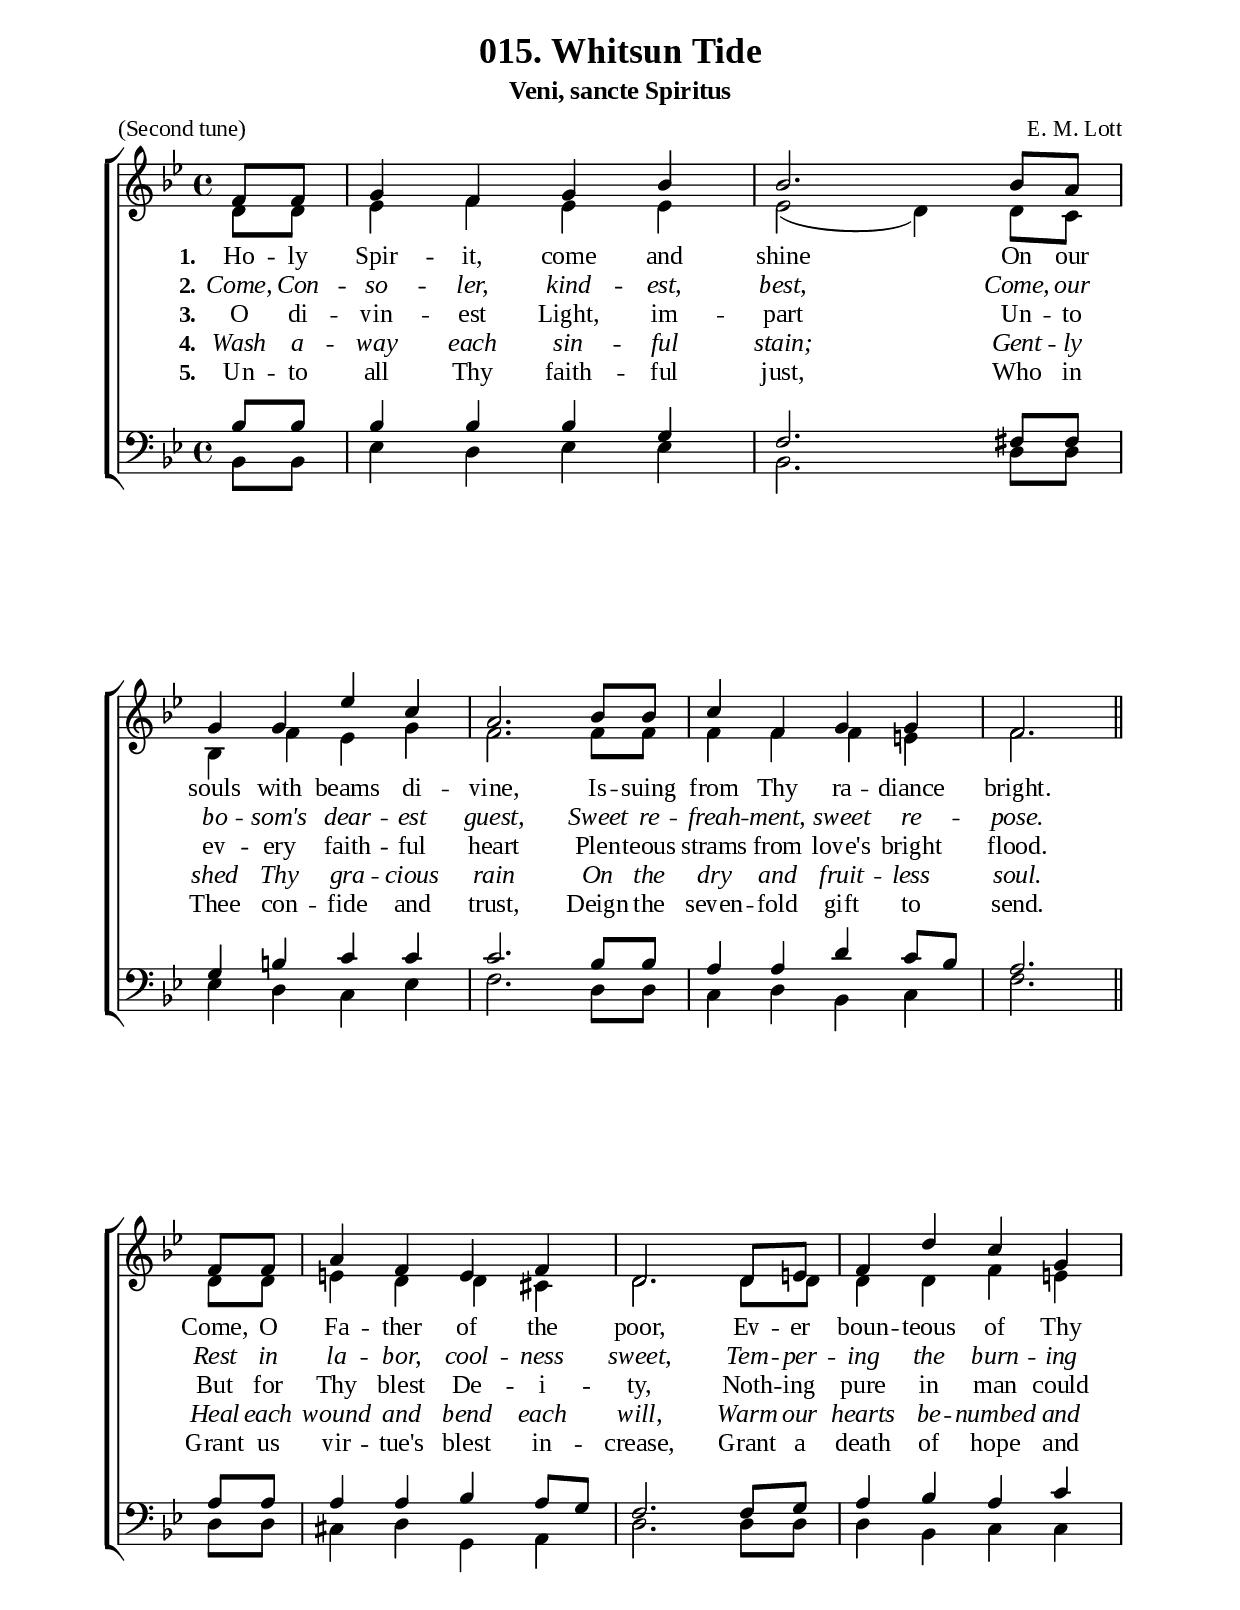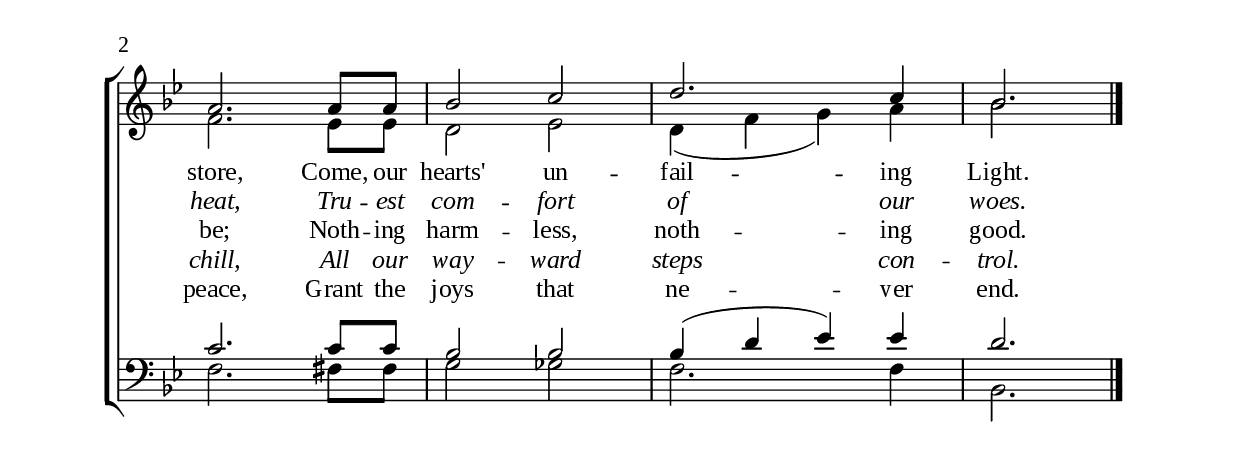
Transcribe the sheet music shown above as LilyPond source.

%%%%%%%%%%%%%%%%%%%%%%%%%%%%%
% CONTENTS OF THIS DOCUMENT
% 1. Common settings
% 2. Soprano verse music
% 3. Alto verse music
% 4. Tenor verse music
% 5. Basso verse music
% 6. Verse lyrics
% 7. Layout
%%%%%%%%%%%%%%%%%%%%%%%%%%%%%

%%%%%%%%%%%%%%%%%%%%%%%%%%%%%
% 1. Common settings
%%%%%%%%%%%%%%%%%%%%%%%%%%%%%
\version "2.18.2"

\header {
  title = "015. Whitsun Tide"
  subtitle = "Veni, sancte Spiritus"
  poet = "(Second tune)"
  composer = "E. M. Lott"
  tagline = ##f
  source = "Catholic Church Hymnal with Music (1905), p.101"
  %site = ""
}

globalSettings= {
  \key bes \major
  \time 4/4
  %\override Score.BarNumber.break-visibility = ##(#t #t #t)
  \override Score.BarNumber.break-visibility = ##(#f #f #f)
}

verseSettings = {
  \phrasingSlurDashed
}

\paper {
  #(set-paper-size "a4")
  top-margin = 15\mm
  bottom-margin = 15\mm
  left-margin = 20\mm
  right-margin = 20\mm
  indent = #0
  #(define fonts
	 (make-pango-font-tree "Liberation Serif"
	 		       "Liberation Serif"
			       "Liberation Serif"
			       (/ 20 20)))
}

printItalic = \with {
  \override LyricText.font-shape = #'italic
}

%%%%%%%%%%%%%%%%%%%%%%%%%%%%%
% 2. Soprano verse music
%%%%%%%%%%%%%%%%%%%%%%%%%%%%%
musicVerseSoprano = \relative c' {
\partial 4 f8 f |
  g4 f g bes |
  bes2. bes8 a \break \bar "|"
  g4 g ees' c |
  a2. bes8 bes |
  c4 f, g g |
  f2. \break \bar "||" f8 f |
  a4 f e f |
  d2. d8 e |
  f4 d' c g \break \bar "|"
  a2. a8 a |
  bes2 c |
  d2. c4 |
  bes2. \bar "|."
}

%%%%%%%%%%%%%%%%%%%%%%%%%%%%%
% 3. Alto verse music
%%%%%%%%%%%%%%%%%%%%%%%%%%%%%
musicVerseAlto = \relative c' {
\partial 4 d8 d |
  ees4 f ees ees |
  ees2 (d4) d8 c |
  bes4 f' ees g |
  f2. f8 f |
  f4 f f e |
  f2. \break \bar "||" d8 d |
  e4 d d cis |
  d2. d8 d |
  d4 d f e |
  f2. ees8 ees |
  d2 ees |
  d4 (f g) a |
  bes2.
}

%%%%%%%%%%%%%%%%%%%%%%%%%%%%%
% 4. Tenor verse music
%%%%%%%%%%%%%%%%%%%%%%%%%%%%%
musicVerseTenor = \relative c' {
\partial 4 bes8 bes |
  bes4 bes bes g |
  f2. fis8 fis |
  g4 b c c |
  c2. bes8 bes |
  a4 a d c8 bes |
  a2. \break \bar "||" a8 a |
  a4 a bes a8 g |
  f2. f8 g |
  a4 bes a c |
  c2. c8 c |
  bes2 bes |
  bes4 (d ees) ees |
  d2.
}

%%%%%%%%%%%%%%%%%%%%%%%%%%%%%
% 5. Basso verse music
%%%%%%%%%%%%%%%%%%%%%%%%%%%%%
musicVerseBasso = \relative c {
\partial 4 bes8 bes |
  ees4 d ees ees |
  bes2. d8 d |
  ees4 d c ees |
  f2. d8 d |
  c4 d bes c |
  f2. \break \bar "||" d8 d |
  cis4 d g, a |
  d2. d8 d |
  d4 bes c c |
  f2. fis8 fis |
  g2 ges |
  f2. f4 |
  bes,2.
}

%%%%%%%%%%%%%%%%%%%%%%%%%%%%%
% 6. Verse lyrics
%%%%%%%%%%%%%%%%%%%%%%%%%%%%%
lyricVerseOne = \lyricmode {
  \set stanza = #"1."
  Ho -- ly Spir -- it, come and shine
  On our souls with beams di -- vine,
  Is -- suing from Thy ra -- diance bright.
  Come, O Fa -- ther of the poor,
  Ev -- er boun -- teous of Thy store,
  Come, our hearts' un -- fail -- ing Light.
}

lyricVerseTwo = \lyricmode {
  \set stanza = #"2."
  Come, Con -- so -- ler, kind -- est, best,
  Come, our bo -- som's dear -- est guest,
  Sweet re -- freah -- ment, sweet re -- pose.
  Rest in la -- bor, cool -- ness sweet,
  Tem -- per -- ing the burn -- ing heat,
  Tru -- est com -- fort of our woes.

}

lyricVerseThree = \lyricmode {
  \set stanza = #"3."
  O di -- vin -- est Light, im -- part
  Un -- to ev -- ery faith -- ful heart
  Plen -- teous strams from love's bright flood.
  But for Thy blest De -- i -- ty,
  Noth -- ing pure in man could be;
  Noth -- ing harm -- less, noth -- ing good.
}

lyricVerseFour = \lyricmode {
  \set stanza = #"4."
  Wash a -- way each sin -- ful stain;
  Gent -- ly shed Thy gra -- cious rain
  On the dry and fruit -- less soul.
  Heal each wound and bend each will,
  Warm our hearts be -- numbed and chill,
  All our way -- ward steps con -- trol.
}

lyricVerseFive = \lyricmode {
  \set stanza = #"5."
  Un -- to all Thy faith -- ful just,
  Who in Thee con -- fide and trust,
  Deign the seven -- fold gift to send.
  Grant us vir -- tue's blest in -- crease,
  Grant a death of hope and peace,
  Grant the joys that ne -- ver end.
}

%%%%%%%%%%%%%%%%%%%%%%%%%%%%%
% 7. Layout
%%%%%%%%%%%%%%%%%%%%%%%%%%%%%
\score {
    \new ChoirStaff <<
      \new Staff <<
        \clef "treble"
        \new Voice = "soprano" {
          \voiceOne \globalSettings \verseSettings \stemUp \slurUp \musicVerseSoprano
        }
        \new Voice = "alto" {
          \voiceTwo \globalSettings \verseSettings \stemDown \slurDown \musicVerseAlto
        }
      >>
      \new Lyrics \lyricsto soprano \lyricVerseOne
      \new Lyrics \printItalic \lyricsto soprano \lyricVerseTwo
      \new Lyrics \lyricsto soprano \lyricVerseThree
      \new Lyrics \printItalic \lyricsto soprano \lyricVerseFour
      \new Lyrics \lyricsto soprano \lyricVerseFive
      \new Staff <<
        \clef "bass"
        \new Voice = "tenor" {
          \voiceOne \globalSettings \verseSettings \stemUp \slurUp \musicVerseTenor
        }
        \new Voice = "basso" {
          \voiceTwo \globalSettings \verseSettings \stemDown \slurDown \musicVerseBasso
        }
      >>
    >>
}

